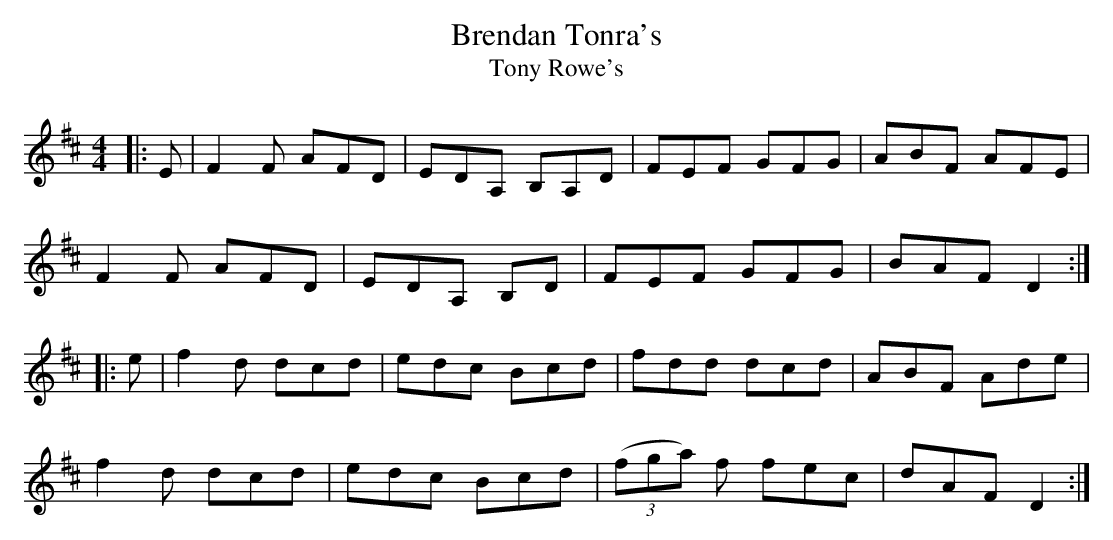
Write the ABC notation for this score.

X:1
T:Brendan Tonra's
T:Tony Rowe's
M:4/4
L:1/8
K:D
|:E|F2F AFD|EDA, B,A,D|FEF GFG|ABF AFE|
F2F AFD|EDA, B,D|FEF GFG|BAF D2:|
|:e|f2d dcd|edc Bcd|fdd dcd|ABF Ade|
f2d dcd|edc Bcd|((3fga) f fec|dAF D2:|
